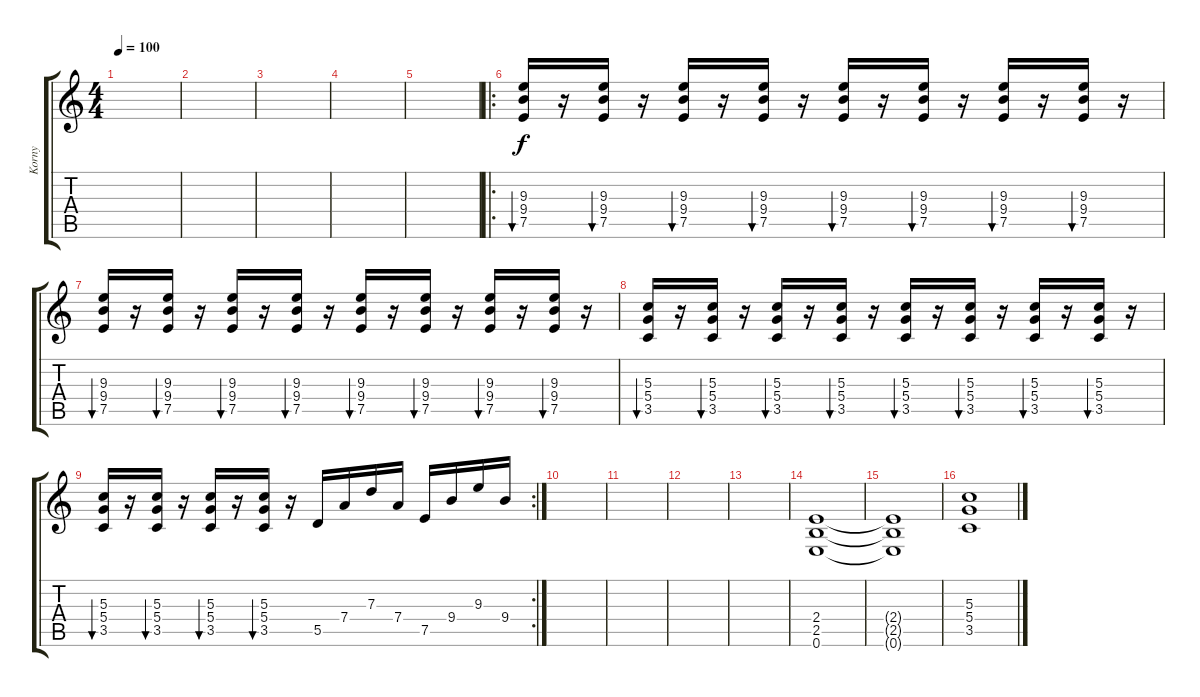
\track ("Korny" "Korny") {instrument overdrivenguitar}
\staff {score tabs}
\tuning (E4 B3 G3 D3 A2 E2) {hide}
\ts (4 4)
\tempo 100
\clef g2
\ks c
|
|
|
|
|
\ro
(9.3 9.4 7.5).16{bu 60} r.16 (9.3 9.4 7.5).16{bu 60} r.16 (9.3 9.4 7.5).16{bu 60} r.16 (9.3 9.4 7.5).16{bu 60} r.16 (9.3 9.4 7.5).16{bu 60} r.16 (9.3 9.4 7.5).16{bu 60} r.16 (9.3 9.4 7.5).16{bu 60} r.16 (9.3 9.4 7.5).16{bu 60} r.16 |
(9.3 9.4 7.5).16{bu 60} r.16 (9.3 9.4 7.5).16{bu 60} r.16 (9.3 9.4 7.5).16{bu 60} r.16 (9.3 9.4 7.5).16{bu 60} r.16 (9.3 9.4 7.5).16{bu 60} r.16 (9.3 9.4 7.5).16{bu 60} r.16 (9.3 9.4 7.5).16{bu 60} r.16 (9.3 9.4 7.5).16{bu 60} r.16 |
(5.3 5.4 3.5).16{bu 60} r.16 (5.3 5.4 3.5).16{bu 60} r.16 (5.3 5.4 3.5).16{bu 60} r.16 (5.3 5.4 3.5).16{bu 60} r.16 (5.3 5.4 3.5).16{bu 60} r.16 (5.3 5.4 3.5).16{bu 60} r.16 (5.3 5.4 3.5).16{bu 60} r.16 (5.3 5.4 3.5).16{bu 60} r.16 |
\rc 2
(5.3 5.4 3.5).16{bu 60} r.16 (5.3 5.4 3.5).16{bu 60} r.16 (5.3 5.4 3.5).16{bu 60} r.16 (5.3 5.4 3.5).16{bu 60} r.16 5.5.16 7.4.16 7.3.16 7.4.16 7.5.16 9.4.16 9.3.16 9.4.16 |
|
|
|
|
(2.4 2.5 0.6).1 |
(2.4{t} 2.5{t} 0.6{t}).1 |
(5.3 5.4 3.5).1
